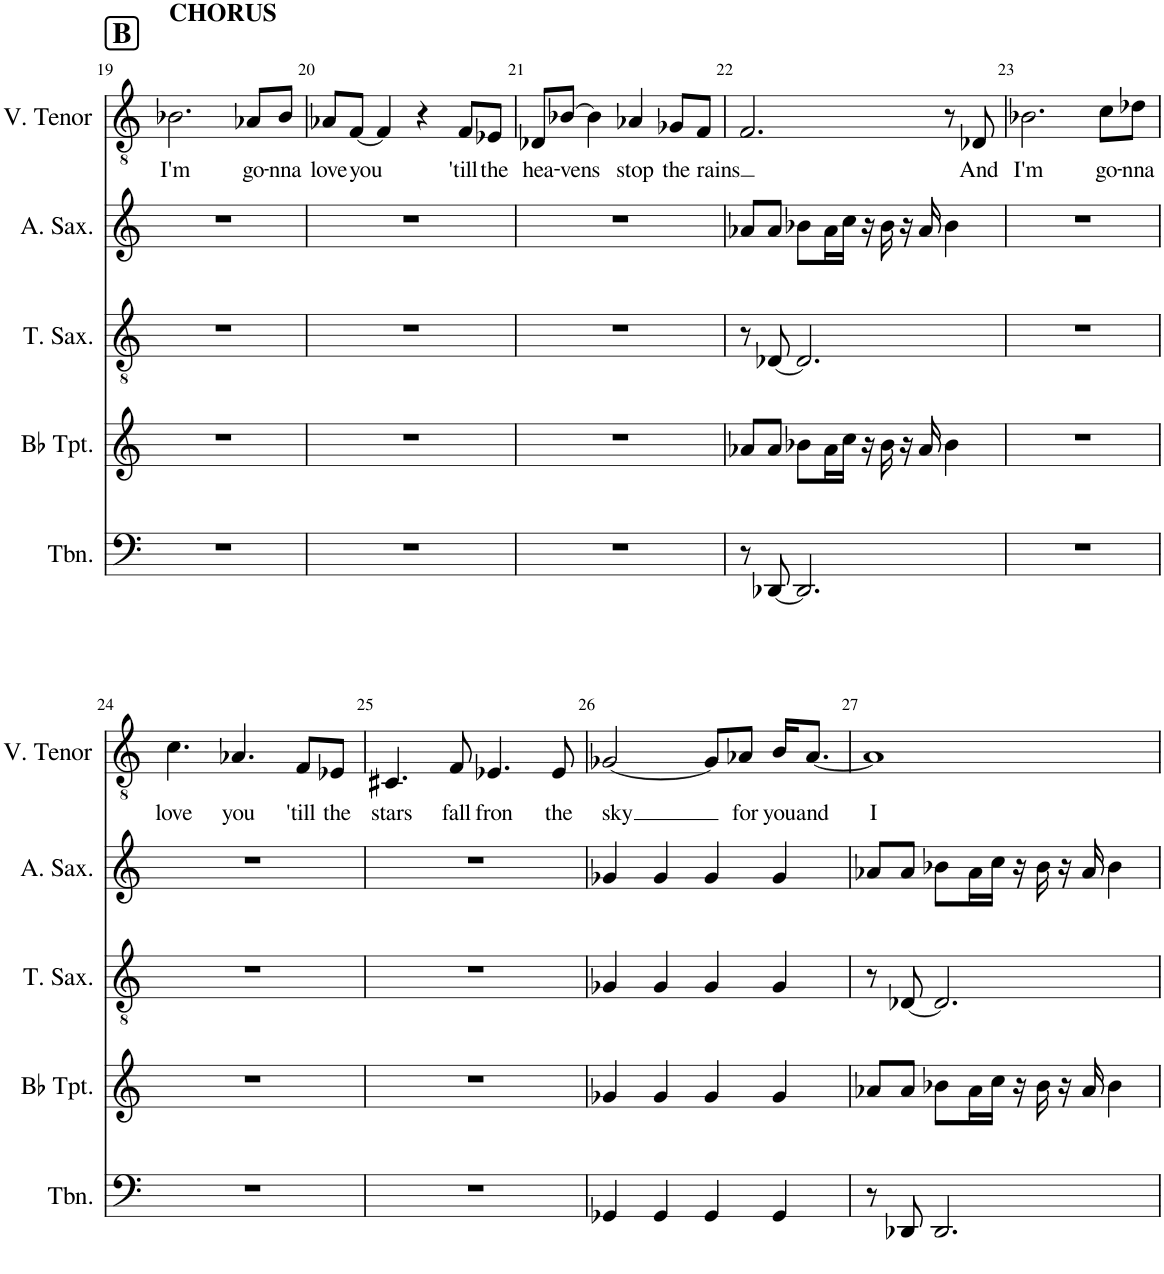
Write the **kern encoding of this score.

**kern	**kern	**kern	**kern	**kern	**text
*part5	*part4	*part3	*part2	*part1	*part1
*staff5	*staff4	*staff3	*staff2	*staff1	*staff1
*I"Trombone	*I"Bb Trumpet	*I"Tenor Saxophone	*I"Alto Saxophone	*I"V. Tenor	*
*I'Tbn.	*I'Bb Tpt.	*I'T. Sax.	*I'A. Sax.	*I'V. Tenor	*
!!LO:PB:g=z
*clefF4	*clefG2	*clefGv2	*clefG2	*clefGv2	*
*	*ITrd1c2	*ITrd8c14	*ITrd5c9	*	*
*k[]	*k[]	*k[]	*k[]	*k[]	*
*M4/4	*M4/4	*M4/4	*M4/4	*M4/4	*
!!LO:REH:place=s1:a:B:cj:fs=14:t=B
=19	=19	=19	=19	=19	=19
!	!	!	!	!LO:TX:a:B:t=CHORUS	!
!	!	!	!	!	!LO:LY:b
1r	1r	1r	1r	2.B-X\	I'm
!	!	!	!	!	!LO:LY:b
.	.	.	.	8A-X/L	go-
!	!	!	!	!	!LO:LY:b
.	.	.	.	8B-/J	-nna
=20	=20	=20	=20	=20	=20
!	!	!	!	!	!LO:LY:b
1r	1r	1r	1r	8A-X/L	love
!	!	!	!	!	!LO:LY:b
.	.	.	.	[8F/J	you
.	.	.	.	4F/]	.
.	.	.	.	4r	.
!	!	!	!	!	!LO:LY:b
.	.	.	.	8F/L	'till
!	!	!	!	!	!LO:LY:b
.	.	.	.	8E-X/J	the
=21	=21	=21	=21	=21	=21
!	!	!	!	!	!LO:LY:b
1r	1r	1r	1r	8D-X/L	hea-
!	!	!	!	!	!LO:LY:b
.	.	.	.	[8B-X/J	-vens
.	.	.	.	4B-\]	.
!	!	!	!	!	!LO:LY:b
.	.	.	.	4A-X/	stop
!	!	!	!	!	!LO:LY:b
.	.	.	.	8G-X/L	the
!	!	!	!	!	!LO:LY:b
.	.	.	.	8F/J	rains
=22	=22	=22	=22	=22	=22
8r	8a-X/L	8r	8a-X/L	2.F/	.
[8DD-X/	8a-/J	[8D-X/	8a-/J	.	.
2.DD-/]	8b-X\L	2.D-/]	8b-X\L	.	.
.	16a-\L	.	16a-\L	.	.
.	16cc\JJ	.	16cc\JJ	.	.
.	16r	.	16r	.	.
.	16b-\	.	16b-\	.	.
.	16r	.	16r	.	.
.	16a-/	.	16a-/	.	.
.	4b-\	.	4b-\	8r	.
!	!	!	!	!	!LO:LY:b
.	.	.	.	8D-X/	And
=23	=23	=23	=23	=23	=23
!	!	!	!	!	!LO:LY:b
1r	1r	1r	1r	2.B-X\	I'm
!	!	!	!	!	!LO:LY:b
.	.	.	.	8c\L	go-
!	!	!	!	!	!LO:LY:b
.	.	.	.	8d-X\J	-nna
!!LO:LB:g=z
=24	=24	=24	=24	=24	=24
!	!	!	!	!	!LO:LY:b
1r	1r	1r	1r	4.c\	love
!	!	!	!	!	!LO:LY:b
.	.	.	.	4.A-X/	you
!	!	!	!	!	!LO:LY:b
.	.	.	.	8F/L	'till
!	!	!	!	!	!LO:LY:b
.	.	.	.	8E-X/J	the
=25	=25	=25	=25	=25	=25
!	!	!	!	!	!LO:LY:b
1r	1r	1r	1r	4.C#X/	stars
!	!	!	!	!	!LO:LY:b
.	.	.	.	8F/	fall
!	!	!	!	!	!LO:LY:b
.	.	.	.	4.E-X/	fron
!	!	!	!	!	!LO:LY:b
.	.	.	.	8E-/	the
=26	=26	=26	=26	=26	=26
!	!	!	!	!	!LO:LY:b
4GG-X/	4g-X/	4G-X/	4g-X/	[2G-X/	sky
4GG-/	4g-/	4G-/	4g-/	.	.
4GG-/	4g-/	4G-/	4g-/	8G-/L]	.
!	!	!	!	!	!LO:LY:b
.	.	.	.	8A-X/J	for
!	!	!	!	!	!LO:LY:b
4GG-/	4g-/	4G-/	4g-/	16B/KL	you
!	!	!	!	!	!LO:LY:b
.	.	.	.	[8.A-/J	and
=27	=27	=27	=27	=27	=27
!	!	!	!	!	!LO:LY:b
8r	8a-X/L	8r	8a-X/L	1A-]	I
8DD-X/	8a-/J	[8D-X/	8a-/J	.	.
2.DD-/	8b-X\L	2.D-/]	8b-X\L	.	.
.	16a-\L	.	16a-\L	.	.
.	16cc\JJ	.	16cc\JJ	.	.
.	16r	.	16r	.	.
.	16b-\	.	16b-\	.	.
.	16r	.	16r	.	.
.	16a-/	.	16a-/	.	.
.	4b-\	.	4b-\	.	.
=	=	=	=	=	=
*-	*-	*-	*-	*-	*-
